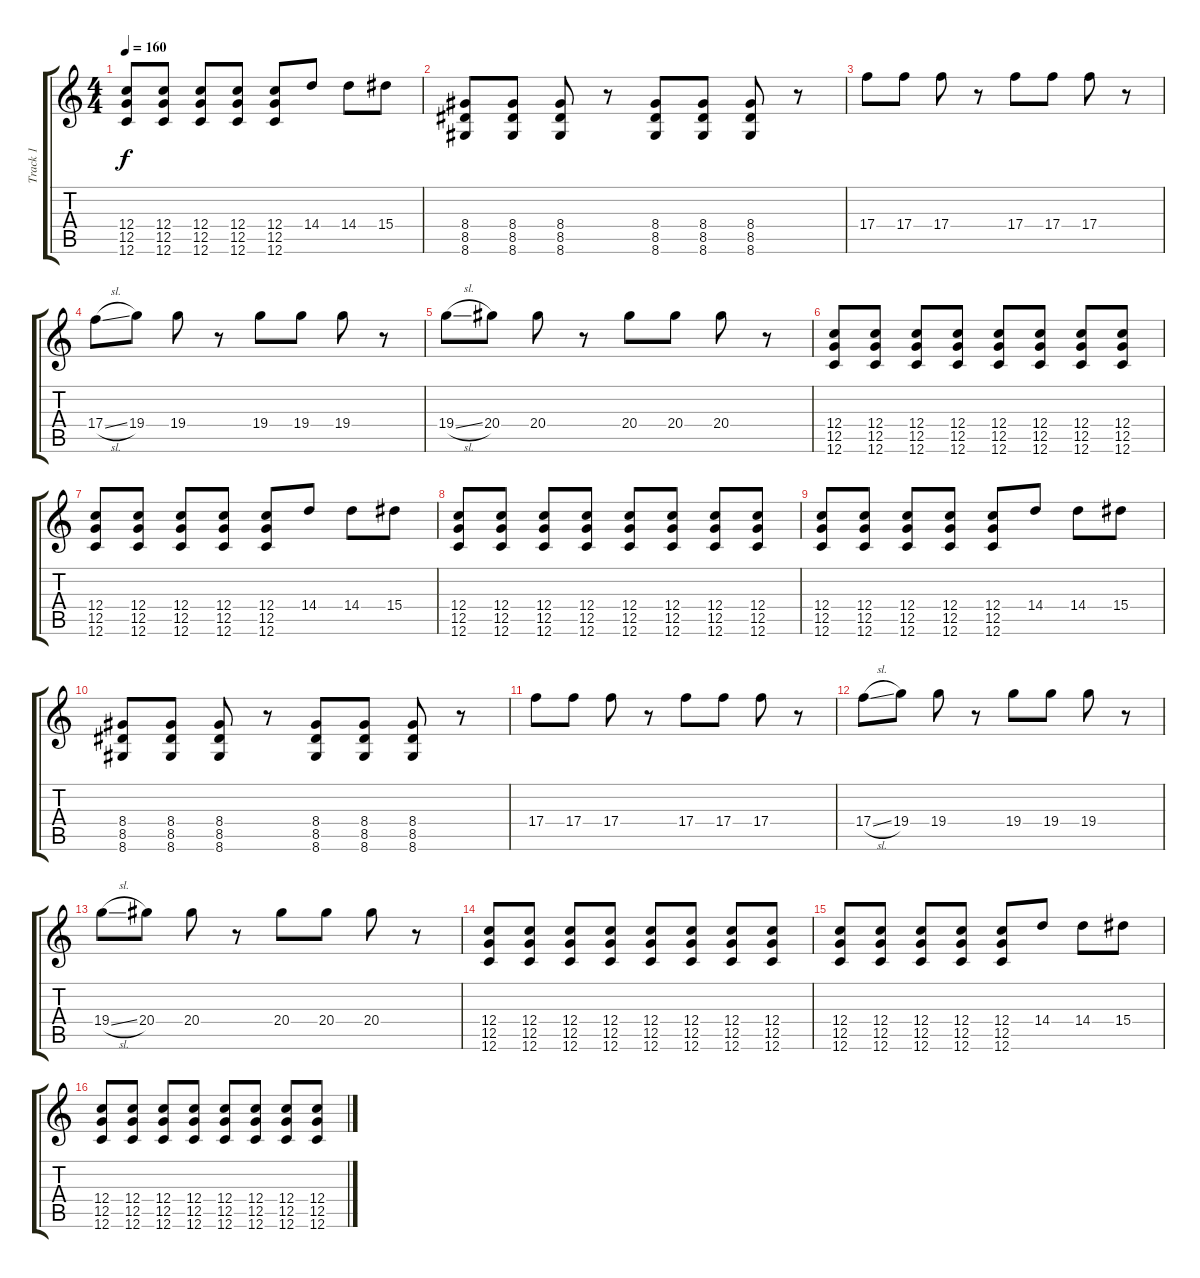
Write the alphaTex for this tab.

\track ("Track 1" "Track 1") {instrument distortionguitar}
\staff {score tabs}
\tuning (D4 A3 F3 C3 G2 C2) {hide}
\ts (4 4)
\tempo 160
\clef g2
\ks c
(12.4 12.5 12.6).8{dy f} (12.4 12.5 12.6).8 (12.4 12.5 12.6).8 (12.4 12.5 12.6).8 (12.4 12.5 12.6).8 14.4.8 14.4.8 15.4.8 |
(8.4 8.5 8.6).8 (8.4 8.5 8.6).8 (8.4 8.5 8.6).8 r.8 (8.4 8.5 8.6).8 (8.4 8.5 8.6).8 (8.4 8.5 8.6).8 r.8 |
17.4.8 17.4.8 17.4.8 r.8 17.4.8 17.4.8 17.4.8 r.8 |
17.4{sl}.8 19.4.8 19.4.8 r.8 19.4.8 19.4.8 19.4.8 r.8 |
19.4{sl}.8 20.4.8 20.4.8 r.8 20.4.8 20.4.8 20.4.8 r.8 |
(12.4 12.5 12.6).8 (12.4 12.5 12.6).8 (12.4 12.5 12.6).8 (12.4 12.5 12.6).8 (12.4 12.5 12.6).8 (12.4 12.5 12.6).8 (12.4 12.5 12.6).8 (12.4 12.5 12.6).8 |
(12.4 12.5 12.6).8 (12.4 12.5 12.6).8 (12.4 12.5 12.6).8 (12.4 12.5 12.6).8 (12.4 12.5 12.6).8 14.4.8 14.4.8 15.4.8 |
(12.4 12.5 12.6).8 (12.4 12.5 12.6).8 (12.4 12.5 12.6).8 (12.4 12.5 12.6).8 (12.4 12.5 12.6).8 (12.4 12.5 12.6).8 (12.4 12.5 12.6).8 (12.4 12.5 12.6).8 |
(12.4 12.5 12.6).8 (12.4 12.5 12.6).8 (12.4 12.5 12.6).8 (12.4 12.5 12.6).8 (12.4 12.5 12.6).8 14.4.8 14.4.8 15.4.8 |
(8.4 8.5 8.6).8 (8.4 8.5 8.6).8 (8.4 8.5 8.6).8 r.8 (8.4 8.5 8.6).8 (8.4 8.5 8.6).8 (8.4 8.5 8.6).8 r.8 |
17.4.8 17.4.8 17.4.8 r.8 17.4.8 17.4.8 17.4.8 r.8 |
17.4{sl}.8 19.4.8 19.4.8 r.8 19.4.8 19.4.8 19.4.8 r.8 |
19.4{sl}.8 20.4.8 20.4.8 r.8 20.4.8 20.4.8 20.4.8 r.8 |
(12.4 12.5 12.6).8 (12.4 12.5 12.6).8 (12.4 12.5 12.6).8 (12.4 12.5 12.6).8 (12.4 12.5 12.6).8 (12.4 12.5 12.6).8 (12.4 12.5 12.6).8 (12.4 12.5 12.6).8 |
(12.4 12.5 12.6).8 (12.4 12.5 12.6).8 (12.4 12.5 12.6).8 (12.4 12.5 12.6).8 (12.4 12.5 12.6).8 14.4.8 14.4.8 15.4.8 |
(12.4 12.5 12.6).8 (12.4 12.5 12.6).8 (12.4 12.5 12.6).8 (12.4 12.5 12.6).8 (12.4 12.5 12.6).8 (12.4 12.5 12.6).8 (12.4 12.5 12.6).8 (12.4 12.5 12.6).8
